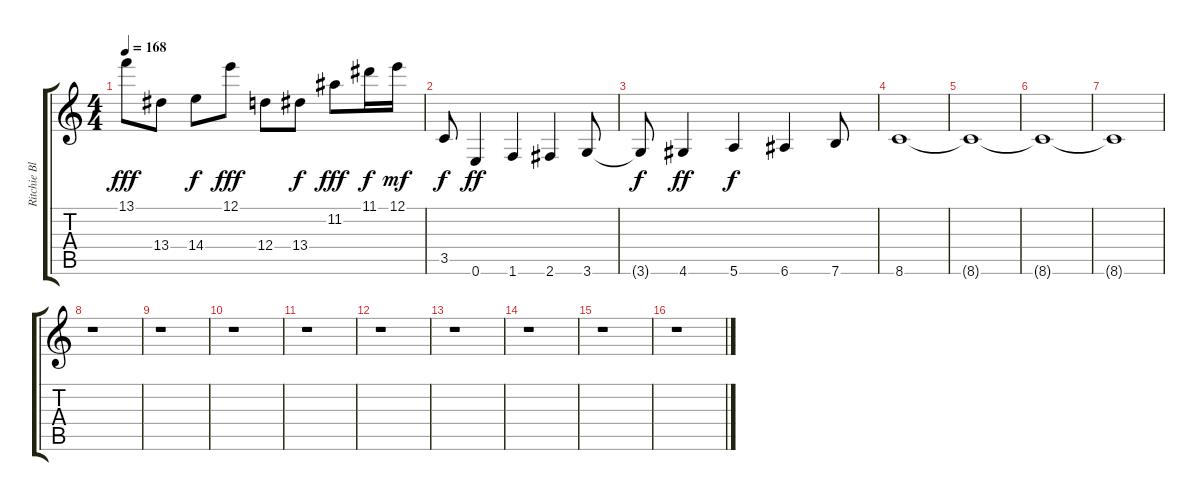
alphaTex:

\track ("Ritchie Blackmore" "Ritchie Bl") {instrument distortionguitar}
\staff {score tabs}
\tuning (E4 B3 G3 D3 A2 E2) {hide}
\ts (4 4)
\tempo 168
\clef g2
\ks c
13.1.8{dy fff} 13.4.8 14.4.8{dy f} 12.1.8{dy fff} 12.4.8 13.4.8{dy f} 11.2.8{dy fff} 11.1.16{dy f} 12.1.16{dy mf} |
3.5.8{dy f} 0.6.4{dy ff} 1.6.4 2.6.4 3.6.8 |
3.6{t}.8{dy f} 4.6.4{dy ff} 5.6.4{dy f} 6.6.4 7.6.8 |
8.6.1 |
8.6{t}.1 |
8.6{t}.1 |
8.6{t}.1 |
r.1 |
r.1 |
r.1 |
r.1 |
r.1 |
r.1 |
r.1 |
r.1 |
r.1
